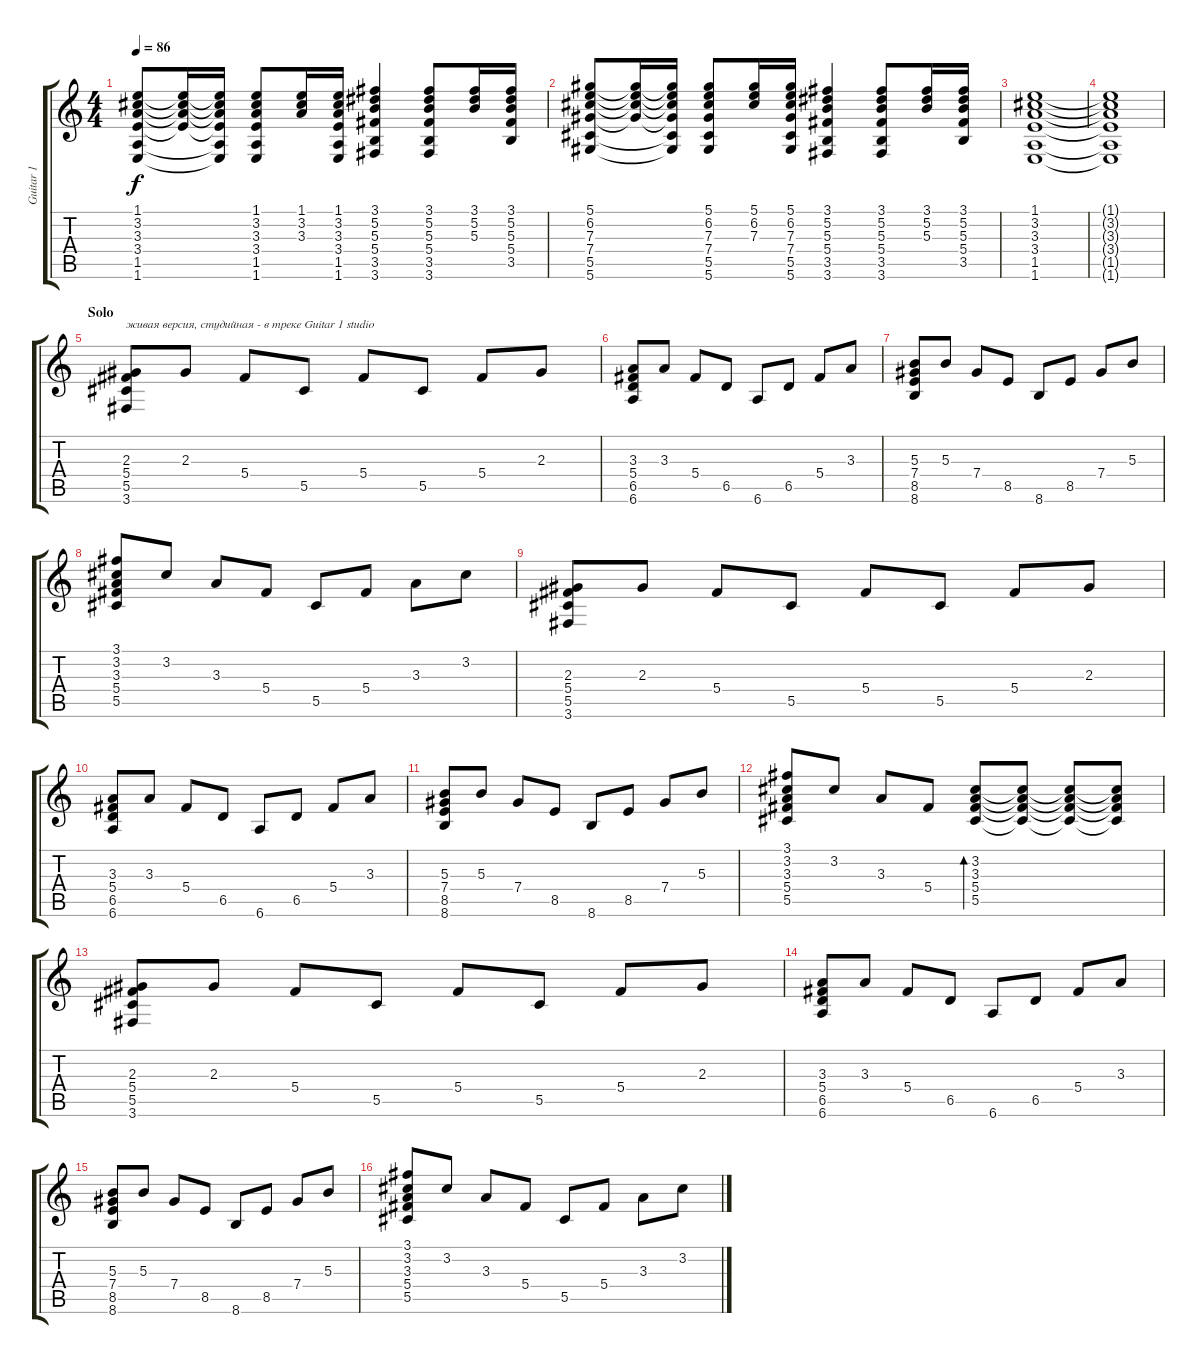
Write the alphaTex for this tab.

\track ("Guitar 1" "Guitar 1") {instrument acousticguitarsteel}
\staff {score tabs}
\tuning (Eb4 Bb3 Gb3 Db3 Ab2 Eb2) {hide}
\ts (4 4)
\tempo 86
\clef g2
\ks c
(1.1 3.2 3.3 3.4 1.5 1.6).8{dy f} (1.1{t} 3.2{t} 3.3{t} 3.4{t}).16 (1.1{t} 3.2{t} 3.3{t} 3.4{t} 1.5{t} 1.6{t}).16 (1.1 3.2 3.3 3.4 1.5 1.6).8 (1.1 3.2 3.3).16 (1.1 3.2 3.3 3.4 1.5 1.6).16 (3.1 5.2 5.3 5.4 3.5 3.6).4 (3.1 5.2 5.3 5.4 3.5 3.6).8 (3.1 5.2 5.3).16 (3.1 5.2 5.3 5.4 3.5).16 |
(5.1 6.2 7.3 7.4 5.5 5.6).8 (5.1{t} 6.2{t} 7.3{t} 7.4{t}).16 (5.1{t} 6.2{t} 7.3{t} 7.4{t} 5.5{t} 5.6{t}).16 (5.1 6.2 7.3 7.4 5.5 5.6).8 (5.1 6.2 7.3).16 (5.1 6.2 7.3 7.4 5.5 5.6).16 (3.1 5.2 5.3 5.4 3.5 3.6).4 (3.1 5.2 5.3 5.4 3.5 3.6).8 (3.1 5.2 5.3).16 (3.1 5.2 5.3 5.4 3.5).16 |
(1.1 3.2 3.3 3.4 1.5 1.6).1 |
(1.1{t} 3.2{t} 3.3{t} 3.4{t} 1.5{t} 1.6{t}).1 |
\section ("" "Solo")
(2.3 5.4 5.5 3.6).8{txt "живая версия, студийная - в треке Guitar 1 studio" volume 0} 2.3.8 5.4.8 5.5.8 5.4.8 5.5.8 5.4.8 2.3.8 |
(3.3 5.4 6.5 6.6).8 3.3.8 5.4.8 6.5.8 6.6.8 6.5.8 5.4.8 3.3.8 |
(5.3 7.4 8.5 8.6).8 5.3.8 7.4.8 8.5.8 8.6.8 8.5.8 7.4.8 5.3.8 |
(3.1 3.2 3.3 5.4 5.5).8 3.2.8 3.3.8 5.4.8 5.5.8 5.4.8 3.3.8 3.2.8 |
(2.3 5.4 5.5 3.6).8 2.3.8 5.4.8 5.5.8 5.4.8 5.5.8 5.4.8 2.3.8 |
(3.3 5.4 6.5 6.6).8 3.3.8 5.4.8 6.5.8 6.6.8 6.5.8 5.4.8 3.3.8 |
(5.3 7.4 8.5 8.6).8 5.3.8 7.4.8 8.5.8 8.6.8 8.5.8 7.4.8 5.3.8 |
(3.1 3.2 3.3 5.4 5.5).8 3.2.8 3.3.8 5.4.8 (3.2 3.3 5.4 5.5).8{bd 480} (3.2{t} 3.3{t} 5.4{t} 5.5{t}).8 (3.2{t} 3.3{t} 5.4{t} 5.5{t}).8 (3.2{t} 3.3{t} 5.4{t} 5.5{t}).8 |
(2.3 5.4 5.5 3.6).8 2.3.8 5.4.8 5.5.8 5.4.8 5.5.8 5.4.8 2.3.8 |
(3.3 5.4 6.5 6.6).8 3.3.8 5.4.8 6.5.8 6.6.8 6.5.8 5.4.8 3.3.8 |
(5.3 7.4 8.5 8.6).8 5.3.8 7.4.8 8.5.8 8.6.8 8.5.8 7.4.8 5.3.8 |
(3.1 3.2 3.3 5.4 5.5).8 3.2.8 3.3.8 5.4.8 5.5.8 5.4.8 3.3.8 3.2.8
